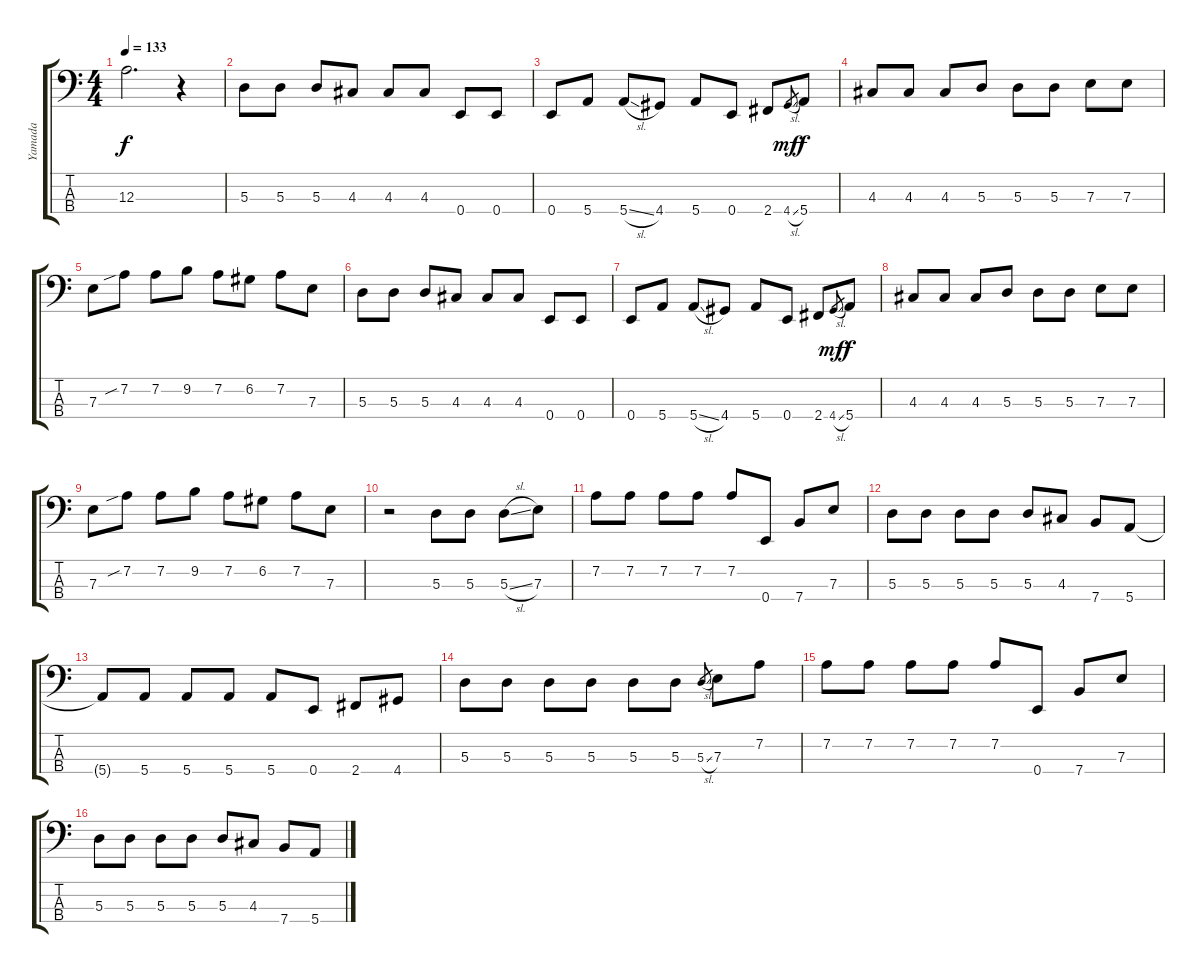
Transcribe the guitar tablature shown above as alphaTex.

\track ("Yamada" "Yamada") {instrument electricbasspick}
\staff {score tabs}
\tuning (G2 D2 A1 E1) {hide}
\ts (4 4)
\tempo 133
\clef f4
\ks c
12.3{t}.2{d dy f} r.4 |
5.3.8 5.3.8 5.3.8 4.3.8 4.3.8 4.3.8 0.4.8 0.4.8 |
0.4.8 5.4.8 5.4{sl}.8 4.4.8 5.4.8 0.4.8 2.4.8 4.4{sl}.8{gr dy mf} 5.4.8{dy f} |
4.3.8 4.3.8 4.3.8 5.3.8 5.3.8 5.3.8 7.3.8 7.3.8 |
7.3.8 7.2{sib}.8 7.2.8 9.2.8 7.2.8 6.2.8 7.2.8 7.3.8 |
5.3.8 5.3.8 5.3.8 4.3.8 4.3.8 4.3.8 0.4.8 0.4.8 |
0.4.8 5.4.8 5.4{sl}.8 4.4.8 5.4.8 0.4.8 2.4.8 4.4{sl}.8{gr dy mf} 5.4.8{dy f} |
4.3.8 4.3.8 4.3.8 5.3.8 5.3.8 5.3.8 7.3.8 7.3.8 |
7.3.8 7.2{sib}.8 7.2.8 9.2.8 7.2.8 6.2.8 7.2.8 7.3.8 |
r.2 5.3.8 5.3.8 5.3{sl}.8 7.3.8 |
7.2.8 7.2.8 7.2.8 7.2.8 7.2.8 0.4.8 7.4.8 7.3.8 |
5.3.8 5.3.8 5.3.8 5.3.8 5.3.8 4.3.8 7.4.8 5.4.8 |
5.4{t}.8 5.4.8 5.4.8 5.4.8 5.4.8 0.4.8 2.4.8 4.4.8 |
5.3.8 5.3.8 5.3.8 5.3.8 5.3.8 5.3.8 5.3{sl}.8{gr} 7.3.8 7.2.8 |
7.2.8 7.2.8 7.2.8 7.2.8 7.2.8 0.4.8 7.4.8 7.3.8 |
5.3.8 5.3.8 5.3.8 5.3.8 5.3.8 4.3.8 7.4.8 5.4.8
